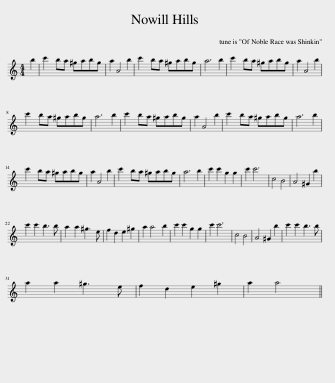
X:1
L:1/8
M:4/4
I:linebreak $
K:C
V:1 treble
V:1
 b2 | c'2 ba ^gabg | a2 A4 b2 | c'2 ba ^gabg | a6 b2 | %5
 c'2 ba ^gabg | a2 A4 b2 |$ c'2 ba ^gabg | a6 b2 | c'2 ba ^gabg | %10
 a2 A4 b2 | c'2 ba ^gabg | a6 b2 |$ c'2 ba ^gabg | a2 A4 b2 | %15
 c'2 ba ^gabg | a6 b2 | c'2 c'2 g2 g2 | c'2 c'6 | c4 B4 | %20
 A4 ^G2 b2 |$ c'2 c'2 b3 b | a2 a2 ^g3 e | f2 d2 e2 ^g2 | a2 a4 b2 | %25
 c'2 c'2 g2 g2 | c'2 c'6 | c4 B4 | A4 ^G2 b2 | c'2 c'2 b3 b |$ %30
 a2 a2 ^g3 e | f2 d2 e2 ^g2 | a2 a4 || %33
